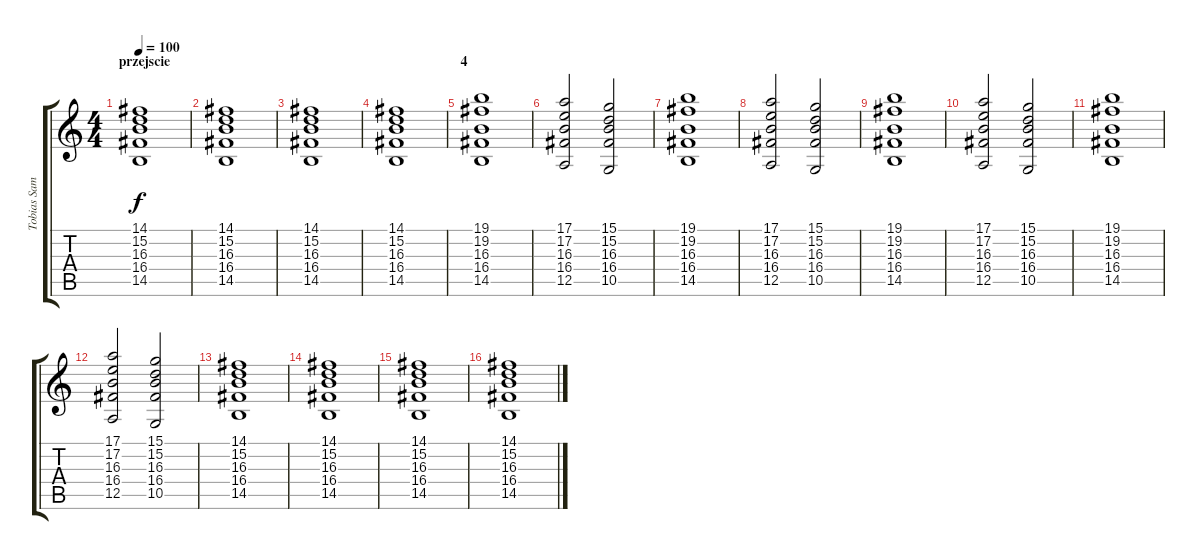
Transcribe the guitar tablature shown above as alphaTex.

\track ("Tobias Sammet" "Tobias Sam") {instrument pad4choir}
\staff {score tabs}
\tuning (E4 B3 G3 D3 A2 E2) {hide}
\ts (4 4)
\section ("" "przejscie")
\tempo 100
\clef g2
\ks c
(14.1 15.2 16.3 16.4 14.5).1{dy f} |
(14.1 15.2 16.3 16.4 14.5).1 |
(14.1 15.2 16.3 16.4 14.5).1 |
(14.1 15.2 16.3 16.4 14.5).1 |
\section ("" "4")
(19.1 19.2 16.3 16.4 14.5).1 |
(17.1 17.2 16.3 16.4 12.5).2 (15.1 15.2 16.3 16.4 10.5).2 |
(19.1 19.2 16.3 16.4 14.5).1 |
(17.1 17.2 16.3 16.4 12.5).2 (15.1 15.2 16.3 16.4 10.5).2 |
(19.1 19.2 16.3 16.4 14.5).1 |
(17.1 17.2 16.3 16.4 12.5).2 (15.1 15.2 16.3 16.4 10.5).2 |
(19.1 19.2 16.3 16.4 14.5).1 |
(17.1 17.2 16.3 16.4 12.5).2 (15.1 15.2 16.3 16.4 10.5).2 |
(14.1 15.2 16.3 16.4 14.5).1 |
(14.1 15.2 16.3 16.4 14.5).1 |
(14.1 15.2 16.3 16.4 14.5).1 |
(14.1 15.2 16.3 16.4 14.5).1
